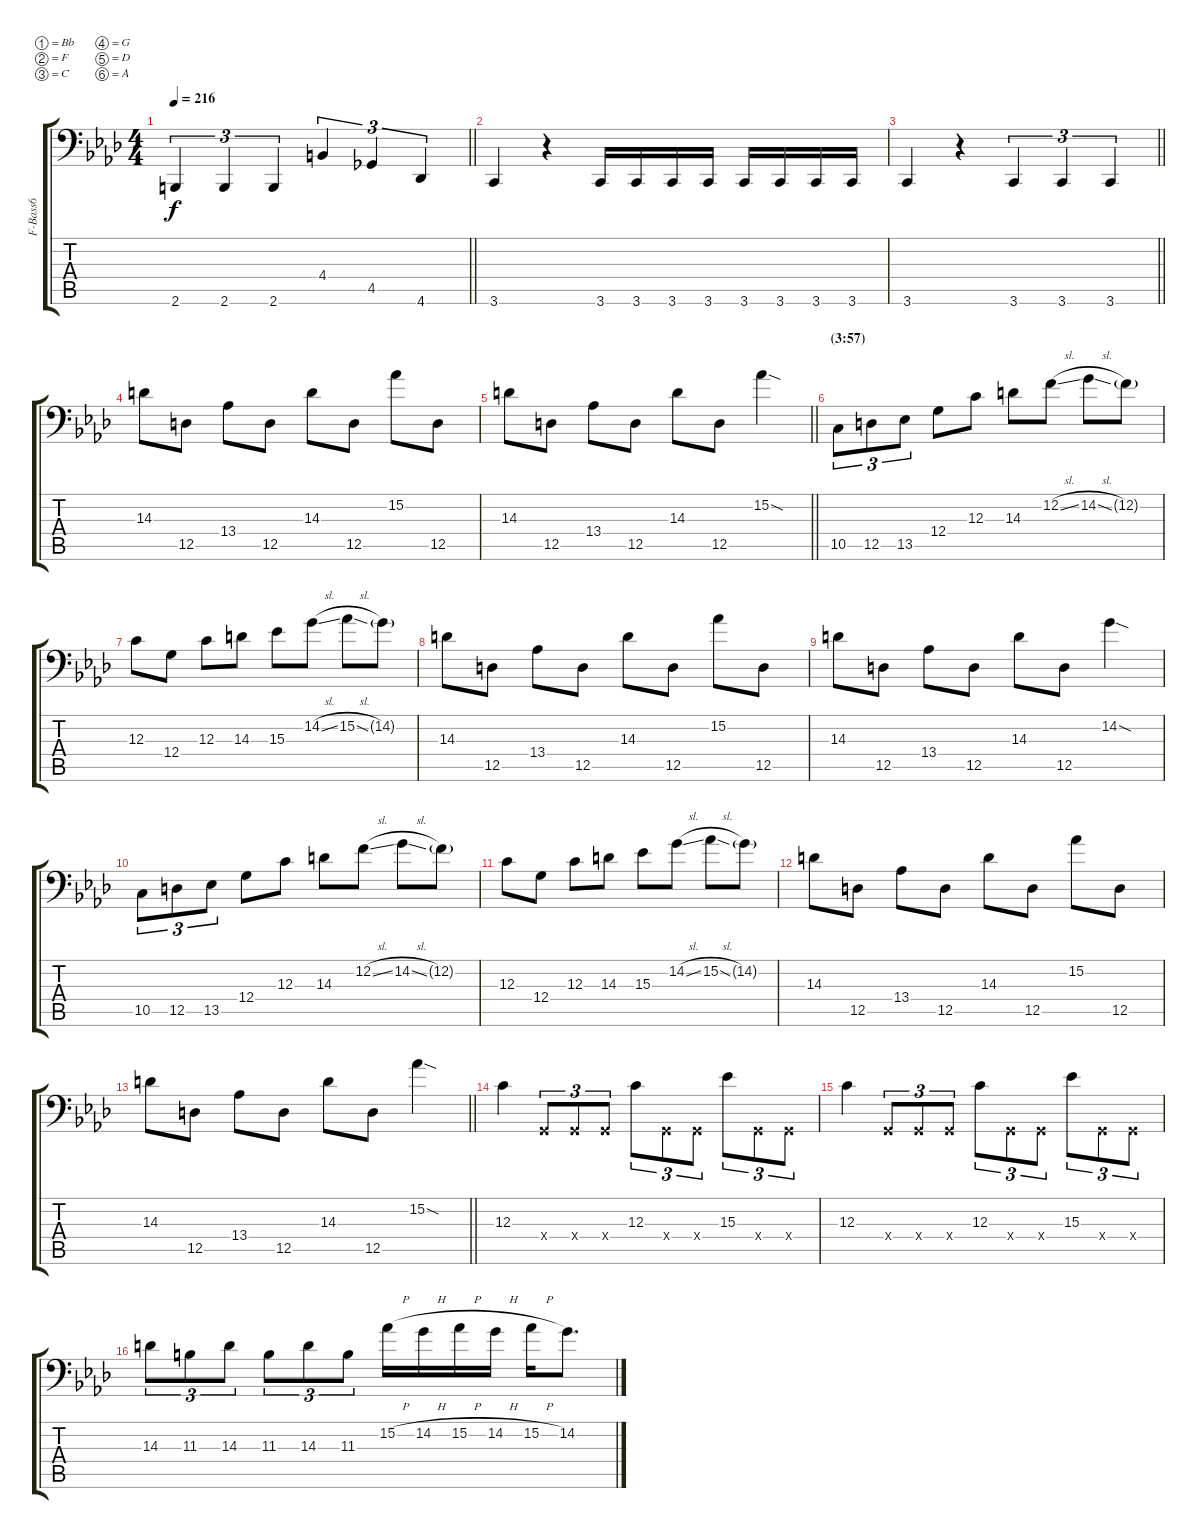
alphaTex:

\bracketExtendMode groupsimilarinstruments
\otherSystemsTrackNameOrientation horizontal
\track ("Dominic Lapointe" "F-Bass6") {instrument fretlessbass}
\staff {score tabs}
\tuning (Bb2 F2 C2 G1 D1 A0)
\ts (4 4)
\tempo 216
\clef f4
\barLineRight lightlight
\ks ab
2.6{acc #}.4{tu (3 2) dy f beam Up} 2.6{acc #}.4{tu (3 2) beam Up} 2.6{acc #}.4{tu (3 2) beam Up} 4.4{acc #}.4{tu (3 2) beam Up} 4.5{acc b}.4{tu (3 2) beam Up} 4.6{acc b}.4{tu (3 2) beam Up} |
3.6{acc forcenatural}.4{beam Up} r.4{beam Up} 3.6{acc forcenatural}.16{beam Up} 3.6{acc forcenatural}.16{beam Up} 3.6{acc forcenatural}.16{beam Up} 3.6{acc forcenatural}.16{beam Up} 3.6{acc forcenatural}.16{beam Up} 3.6{acc forcenatural}.16{beam Up} 3.6{acc forcenatural}.16{beam Up} 3.6{acc forcenatural}.16{beam Up} |
\barLineRight lightlight
3.6{acc forcenatural}.4{beam Up} r.4{beam Up} 3.6{acc forcenatural}.4{tu (3 2) beam Up} 3.6{acc forcenatural}.4{tu (3 2) beam Up} 3.6{acc forcenatural}.4{tu (3 2) beam Up} |
14.3{acc forcenatural}.8{beam Down} 12.5{acc forcenatural}.8{beam Down} 13.4{acc b}.8{beam Down} 12.5{acc forcenatural}.8{beam Down} 14.3{acc forcenatural}.8{beam Down} 12.5{acc forcenatural}.8{beam Down} 15.2{acc b}.8{beam Down} 12.5{acc forcenatural}.8{beam Down} |
\barLineRight lightlight
14.3{acc forcenatural}.8{beam Down} 12.5{acc forcenatural}.8{beam Down} 13.4{acc b}.8{beam Down} 12.5{acc forcenatural}.8{beam Down} 14.3{acc forcenatural}.8{beam Down} 12.5{acc forcenatural}.8{beam Down} 15.2{sod acc b}.4{beam Down} |
\section ("" "(3:57)")
10.5{acc forcenatural}.8{tu (3 2) beam Down} 12.5{acc forcenatural}.8{tu (3 2) beam Down} 13.5{acc forcenatural}.8{tu (3 2) beam Down} 12.4{acc forcenatural}.8{beam Down} 12.3{acc forcenatural}.8{beam Down} 14.3{acc forcenatural}.8{beam Down} 12.2{sl acc forcenatural}.8{beam Down} 14.2{sl acc forcenatural}.8{beam Down} 12.2{g acc forcenatural}.8{beam Down} |
12.3{acc forcenatural}.8{beam Down} 12.4{acc forcenatural}.8{beam Down} 12.3{acc forcenatural}.8{beam Down} 14.3{acc forcenatural}.8{beam Down} 15.3{acc forcenatural}.8{beam Down} 14.2{sl acc forcenatural}.8{beam Down} 15.2{sl acc b}.8{beam Down} 14.2{g acc forcenatural}.8{beam Down} |
14.3{acc forcenatural}.8{beam Down} 12.5{acc forcenatural}.8{beam Down} 13.4{acc b}.8{beam Down} 12.5{acc forcenatural}.8{beam Down} 14.3{acc forcenatural}.8{beam Down} 12.5{acc forcenatural}.8{beam Down} 15.2{acc b}.8{beam Down} 12.5{acc forcenatural}.8{beam Down} |
14.3{acc forcenatural}.8{beam Down} 12.5{acc forcenatural}.8{beam Down} 13.4{acc b}.8{beam Down} 12.5{acc forcenatural}.8{beam Down} 14.3{acc forcenatural}.8{beam Down} 12.5{acc forcenatural}.8{beam Down} 14.2{sod acc forcenatural}.4{beam Down} |
10.5{acc forcenatural}.8{tu (3 2) beam Down} 12.5{acc forcenatural}.8{tu (3 2) beam Down} 13.5{acc forcenatural}.8{tu (3 2) beam Down} 12.4{acc forcenatural}.8{beam Down} 12.3{acc forcenatural}.8{beam Down} 14.3{acc forcenatural}.8{beam Down} 12.2{sl acc forcenatural}.8{beam Down} 14.2{sl acc forcenatural}.8{beam Down} 12.2{g acc forcenatural}.8{beam Down} |
12.3{acc forcenatural}.8{beam Down} 12.4{acc forcenatural}.8{beam Down} 12.3{acc forcenatural}.8{beam Down} 14.3{acc forcenatural}.8{beam Down} 15.3{acc forcenatural}.8{beam Down} 14.2{sl acc forcenatural}.8{beam Down} 15.2{sl acc b}.8{beam Down} 14.2{g acc forcenatural}.8{beam Down} |
14.3{acc forcenatural}.8{beam Down} 12.5{acc forcenatural}.8{beam Down} 13.4{acc b}.8{beam Down} 12.5{acc forcenatural}.8{beam Down} 14.3{acc forcenatural}.8{beam Down} 12.5{acc forcenatural}.8{beam Down} 15.2{acc b}.8{beam Down} 12.5{acc forcenatural}.8{beam Down} |
\barLineRight lightlight
14.3{acc forcenatural}.8{beam Down} 12.5{acc forcenatural}.8{beam Down} 13.4{acc b}.8{beam Down} 12.5{acc forcenatural}.8{beam Down} 14.3{acc forcenatural}.8{beam Down} 12.5{acc forcenatural}.8{beam Down} 15.2{sod acc b}.4{beam Down} |
\section ("" "")
12.3{acc forcenatural}.4{beam Down} 0.4{x acc forcenatural}.8{tu (3 2) beam Up} 0.4{x acc forcenatural}.8{tu (3 2) beam Up} 0.4{x acc forcenatural}.8{tu (3 2) beam Up} 12.3{acc forcenatural}.8{tu (3 2) beam Down} 0.4{x acc forcenatural}.8{tu (3 2) beam Down} 0.4{x acc forcenatural}.8{tu (3 2) beam Down} 15.3{acc forcenatural}.8{tu (3 2) beam Down} 0.4{x acc forcenatural}.8{tu (3 2) beam Down} 0.4{x acc forcenatural}.8{tu (3 2) beam Down} |
12.3{acc forcenatural}.4{beam Down} 0.4{x acc forcenatural}.8{tu (3 2) beam Up} 0.4{x acc forcenatural}.8{tu (3 2) beam Up} 0.4{x acc forcenatural}.8{tu (3 2) beam Up} 12.3{acc forcenatural}.8{tu (3 2) beam Down} 0.4{x acc forcenatural}.8{tu (3 2) beam Down} 0.4{x acc forcenatural}.8{tu (3 2) beam Down} 15.3{acc forcenatural}.8{tu (3 2) beam Down} 0.4{x acc forcenatural}.8{tu (3 2) beam Down} 0.4{x acc forcenatural}.8{tu (3 2) beam Down} |
14.3{acc forcenatural}.8{tu (3 2) beam Down} 11.3{acc #}.8{tu (3 2) beam Down} 14.3{acc forcenatural}.8{tu (3 2) beam Down} 11.3{acc #}.8{tu (3 2) beam Down} 14.3{acc forcenatural}.8{tu (3 2) beam Down} 11.3{acc #}.8{tu (3 2) beam Down} 15.2{h acc b}.16{beam Down} 14.2{h acc forcenatural}.16{beam Down} 15.2{h acc b}.16{beam Down} 14.2{h acc forcenatural}.16{beam Down} 15.2{h acc b}.16{beam Down} 14.2{acc forcenatural}.8{d beam Down}
